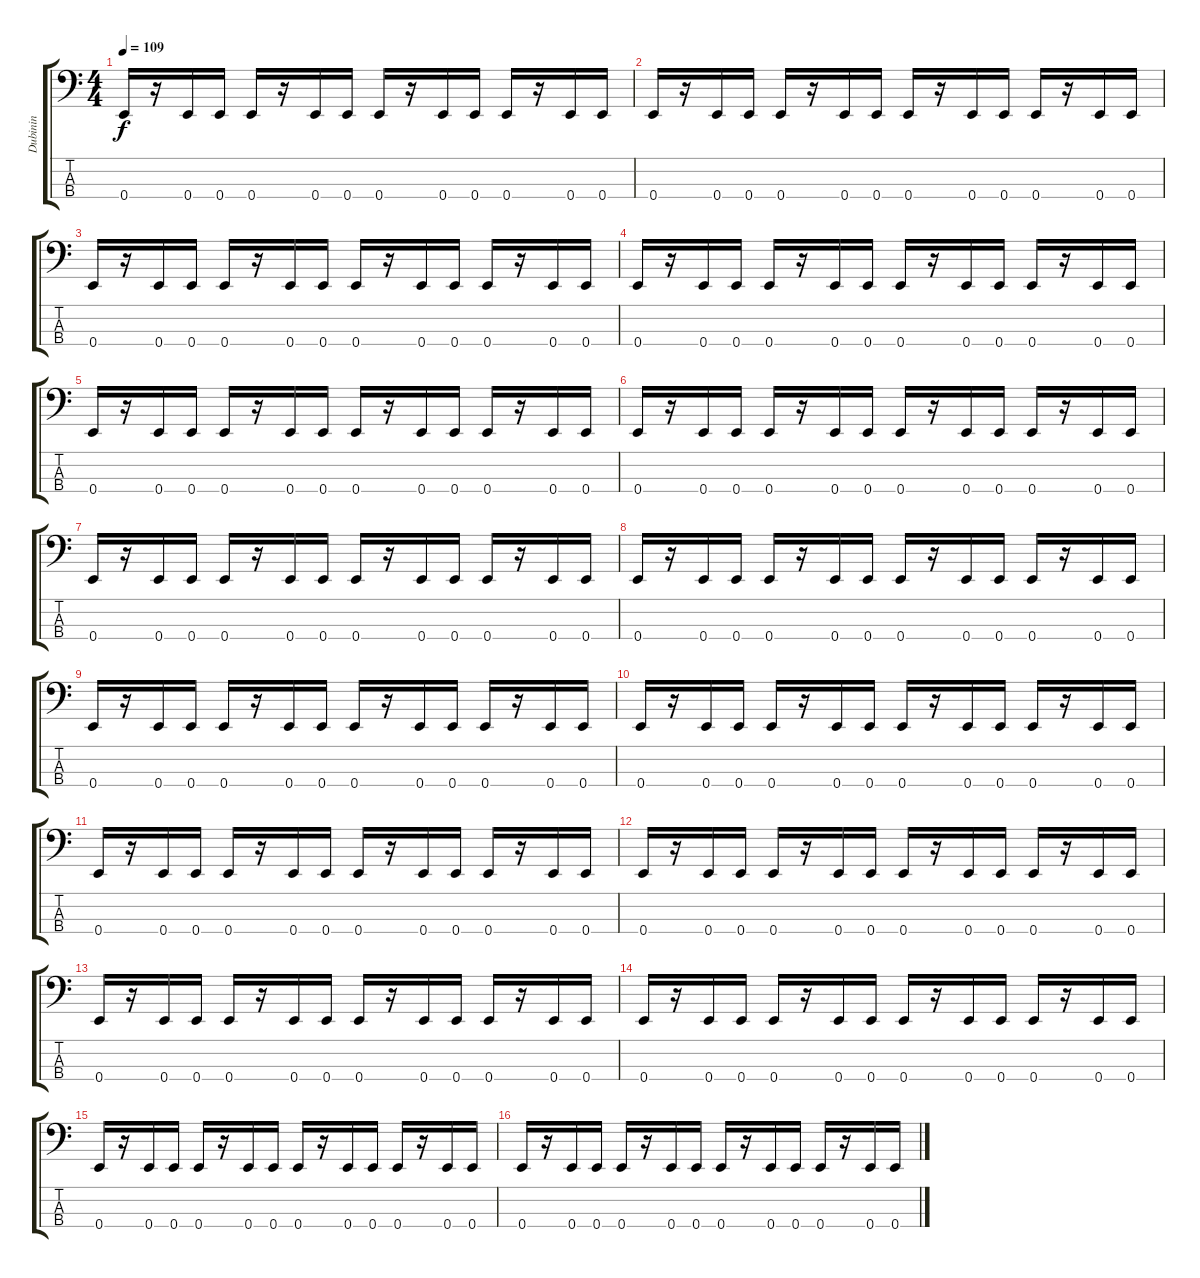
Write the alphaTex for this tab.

\track ("Dubinin" "Dubinin") {instrument electricbassfinger}
\staff {score tabs}
\tuning (G2 D2 A1 E1) {hide}
\ts (4 4)
\tempo 109
\clef f4
\ks c
0.4.16{dy f} r.16 0.4.16 0.4.16 0.4.16 r.16 0.4.16 0.4.16 0.4.16 r.16 0.4.16 0.4.16 0.4.16 r.16 0.4.16 0.4.16 |
0.4.16 r.16 0.4.16 0.4.16 0.4.16 r.16 0.4.16 0.4.16 0.4.16 r.16 0.4.16 0.4.16 0.4.16 r.16 0.4.16 0.4.16 |
0.4.16 r.16 0.4.16 0.4.16 0.4.16 r.16 0.4.16 0.4.16 0.4.16 r.16 0.4.16 0.4.16 0.4.16 r.16 0.4.16 0.4.16 |
0.4.16 r.16 0.4.16 0.4.16 0.4.16 r.16 0.4.16 0.4.16 0.4.16 r.16 0.4.16 0.4.16 0.4.16 r.16 0.4.16 0.4.16 |
0.4.16 r.16 0.4.16 0.4.16 0.4.16 r.16 0.4.16 0.4.16 0.4.16 r.16 0.4.16 0.4.16 0.4.16 r.16 0.4.16 0.4.16 |
0.4.16 r.16 0.4.16 0.4.16 0.4.16 r.16 0.4.16 0.4.16 0.4.16 r.16 0.4.16 0.4.16 0.4.16 r.16 0.4.16 0.4.16 |
0.4.16 r.16 0.4.16 0.4.16 0.4.16 r.16 0.4.16 0.4.16 0.4.16 r.16 0.4.16 0.4.16 0.4.16 r.16 0.4.16 0.4.16 |
0.4.16 r.16 0.4.16 0.4.16 0.4.16 r.16 0.4.16 0.4.16 0.4.16 r.16 0.4.16 0.4.16 0.4.16 r.16 0.4.16 0.4.16 |
0.4.16 r.16 0.4.16 0.4.16 0.4.16 r.16 0.4.16 0.4.16 0.4.16 r.16 0.4.16 0.4.16 0.4.16 r.16 0.4.16 0.4.16 |
0.4.16 r.16 0.4.16 0.4.16 0.4.16 r.16 0.4.16 0.4.16 0.4.16 r.16 0.4.16 0.4.16 0.4.16 r.16 0.4.16 0.4.16 |
0.4.16 r.16 0.4.16 0.4.16 0.4.16 r.16 0.4.16 0.4.16 0.4.16 r.16 0.4.16 0.4.16 0.4.16 r.16 0.4.16 0.4.16 |
0.4.16 r.16 0.4.16 0.4.16 0.4.16 r.16 0.4.16 0.4.16 0.4.16 r.16 0.4.16 0.4.16 0.4.16 r.16 0.4.16 0.4.16 |
0.4.16 r.16 0.4.16 0.4.16 0.4.16 r.16 0.4.16 0.4.16 0.4.16 r.16 0.4.16 0.4.16 0.4.16 r.16 0.4.16 0.4.16 |
0.4.16 r.16 0.4.16 0.4.16 0.4.16 r.16 0.4.16 0.4.16 0.4.16 r.16 0.4.16 0.4.16 0.4.16 r.16 0.4.16 0.4.16 |
0.4.16 r.16 0.4.16 0.4.16 0.4.16 r.16 0.4.16 0.4.16 0.4.16 r.16 0.4.16 0.4.16 0.4.16 r.16 0.4.16 0.4.16 |
0.4.16 r.16 0.4.16 0.4.16 0.4.16 r.16 0.4.16 0.4.16 0.4.16 r.16 0.4.16 0.4.16 0.4.16 r.16 0.4.16 0.4.16
